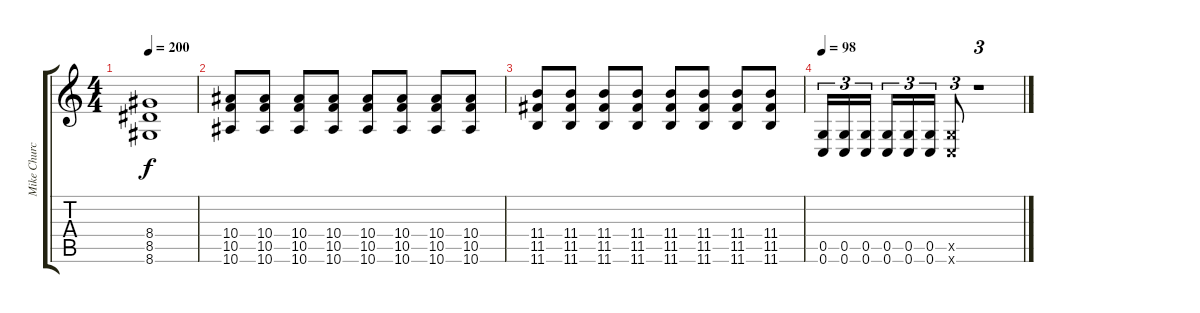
\track ("Mike Church" "Mike Churc") {instrument distortionguitar}
\staff {score tabs}
\tuning (D4 A4 F3 C3 G2 C2) {hide}
\ts (4 4)
\tempo 200
\clef g2
\ks c
(8.4{t} 8.5{t} 8.6{t}).1{dy f} |
(10.4 10.5 10.6).8 (10.4 10.5 10.6).8 (10.4 10.5 10.6).8 (10.4 10.5 10.6).8 (10.4 10.5 10.6).8 (10.4 10.5 10.6).8 (10.4 10.5 10.6).8 (10.4 10.5 10.6).8 |
(11.4 11.5 11.6).8 (11.4 11.5 11.6).8 (11.4 11.5 11.6).8 (11.4 11.5 11.6).8 (11.4 11.5 11.6).8 (11.4 11.5 11.6).8 (11.4 11.5 11.6).8 (11.4 11.5 11.6).8 |
\tempo 98
(0.5 0.6).16{tu (3 2)} (0.5 0.6).16{tu (3 2)} (0.5 0.6).16{tu (3 2) beam splitsecondary} (0.5 0.6).16{tu (3 2)} (0.5 0.6).16{tu (3 2)} (0.5 0.6).16{tu (3 2)} (0.5{x} 0.6{x}).8{tu (3 2)} r.1{tu (3 2)}
